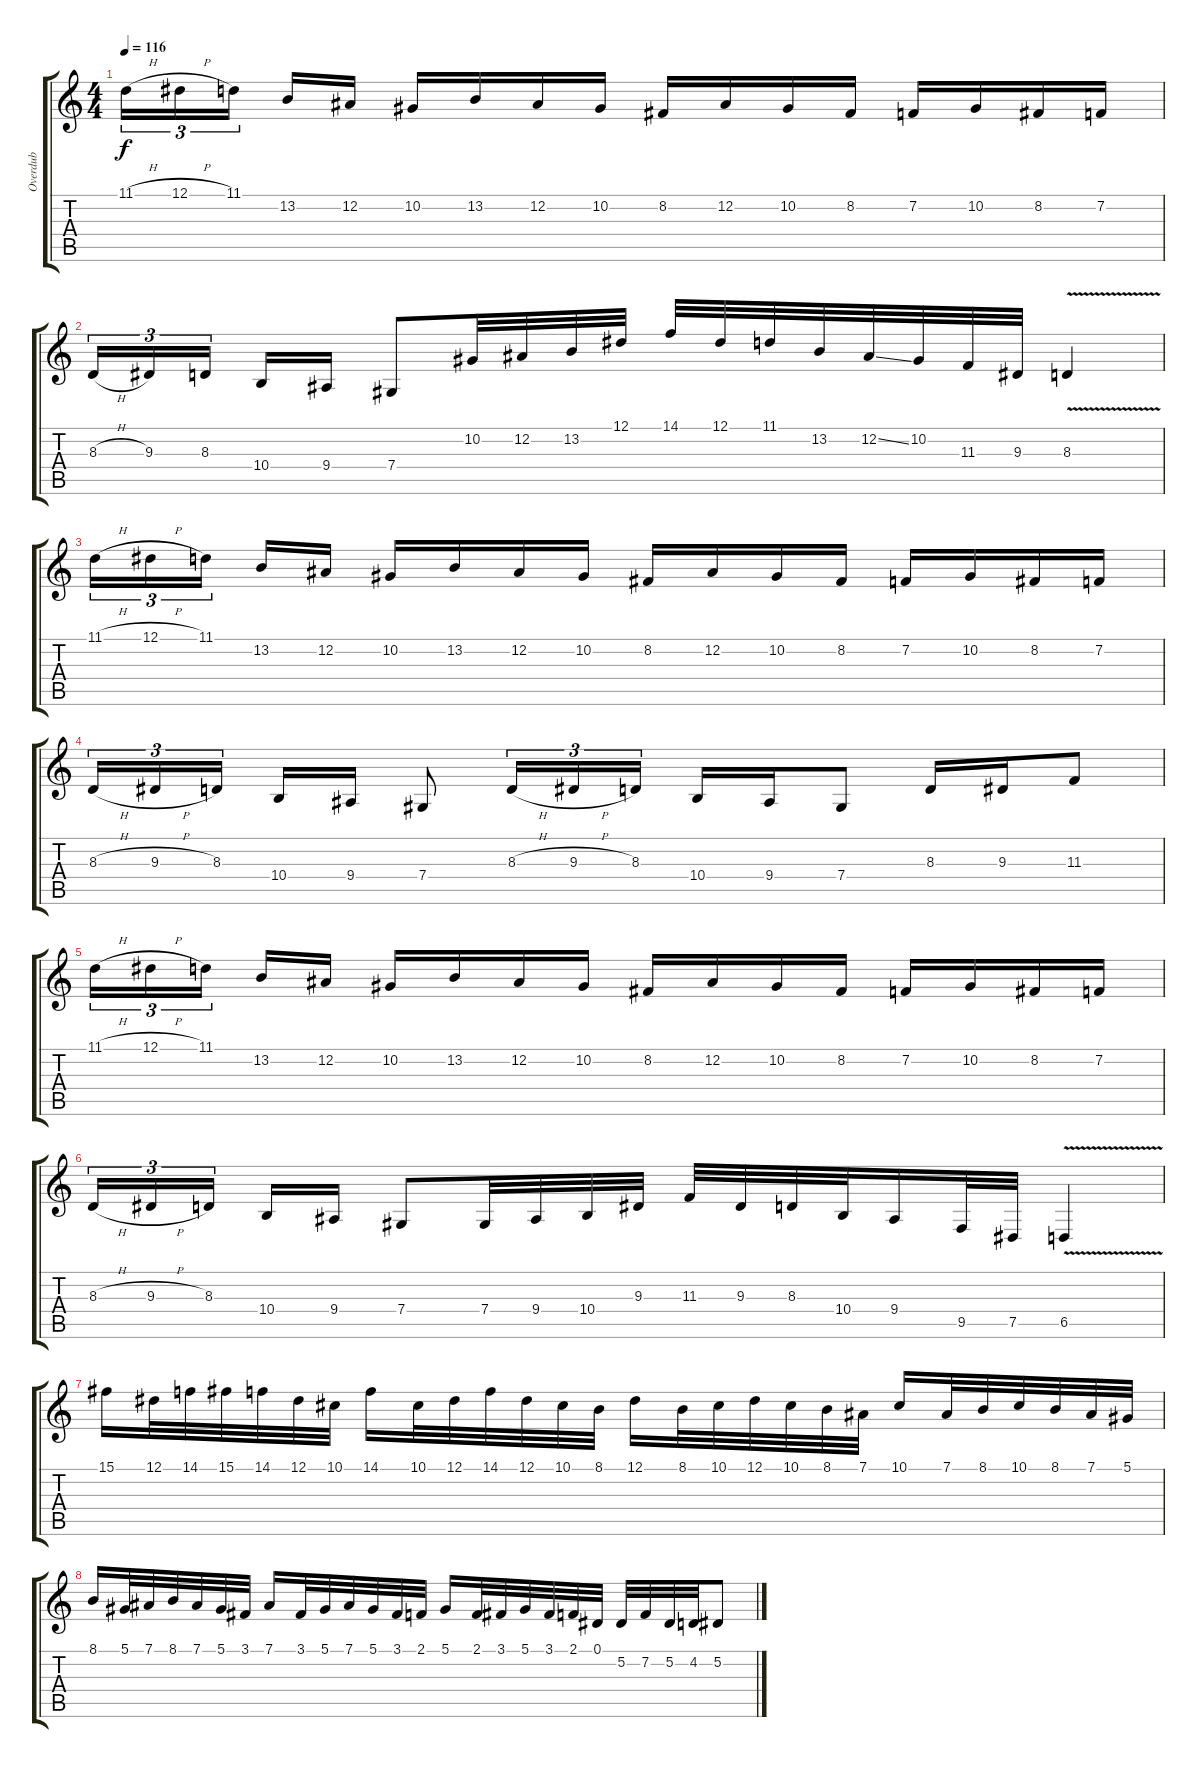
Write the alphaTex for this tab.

\track ("Overdub" "Overdub") {instrument viola}
\staff {score tabs}
\tuning (Eb4 Bb3 Gb3 Db3 Ab2 Eb2) {hide}
\ts (4 4)
\tempo 116
\clef g2
\ks c
11.1{h}.16{tu (3 2) dy f} 12.1{h}.16{tu (3 2)} 11.1.16{tu (3 2)} 13.2.16 12.2.16 10.2.16 13.2.16 12.2.16 10.2.16 8.2.16 12.2.16 10.2.16 8.2.16 7.2.16 10.2.16 8.2.16 7.2.16 |
8.3{h}.16{tu (3 2)} 9.3.16{tu (3 2)} 8.3.16{tu (3 2)} 10.4.16 9.4.16 7.4.8 10.2.32 12.2.32 13.2.32 12.1.32 14.1.32 12.1.32 11.1.32 13.2.32 12.2{ss}.32 10.2.32 11.3.32 9.3.32 8.3{v}.4 |
11.1{h}.16{tu (3 2)} 12.1{h}.16{tu (3 2)} 11.1.16{tu (3 2)} 13.2.16 12.2.16 10.2.16 13.2.16 12.2.16 10.2.16 8.2.16 12.2.16 10.2.16 8.2.16 7.2.16 10.2.16 8.2.16 7.2.16 |
8.3{h}.16{tu (3 2)} 9.3{h}.16{tu (3 2)} 8.3.16{tu (3 2)} 10.4.16 9.4.16 7.4.8 8.3{h}.16{tu (3 2)} 9.3{h}.16{tu (3 2)} 8.3.16{tu (3 2)} 10.4.16 9.4.16 7.4.8 8.3.16 9.3.16 11.3.8 |
11.1{h}.16{tu (3 2)} 12.1{h}.16{tu (3 2)} 11.1.16{tu (3 2)} 13.2.16 12.2.16 10.2.16 13.2.16 12.2.16 10.2.16 8.2.16 12.2.16 10.2.16 8.2.16 7.2.16 10.2.16 8.2.16 7.2.16 |
8.3{h}.16{tu (3 2)} 9.3{h}.16{tu (3 2)} 8.3.16{tu (3 2)} 10.4.16 9.4.16 7.4.8 7.4.32 9.4.32 10.4.32 9.3.32 11.3.32 9.3.32 8.3.32 10.4.32 9.4.16 9.5.32 7.5.32 6.5{v}.4 |
\section ("" "")
15.1.16 12.1.32 14.1.32 15.1.32 14.1.32 12.1.32 10.1.32 14.1.16 10.1.32 12.1.32 14.1.32 12.1.32 10.1.32 8.1.32 12.1.16 8.1.32 10.1.32 12.1.32 10.1.32 8.1.32 7.1.32 10.1.16 7.1.32 8.1.32 10.1.32 8.1.32 7.1.32 5.1.32 |
8.1.16 5.1.32 7.1.32 8.1.32 7.1.32 5.1.32 3.1.32 7.1.16 3.1.32 5.1.32 7.1.32 5.1.32 3.1.32 2.1.32 5.1.16 2.1.32 3.1.32 5.1.32 3.1.32 2.1.32 0.1.32 5.2.32 7.2.32 5.2.32 4.2.32 5.2{ss}.8
